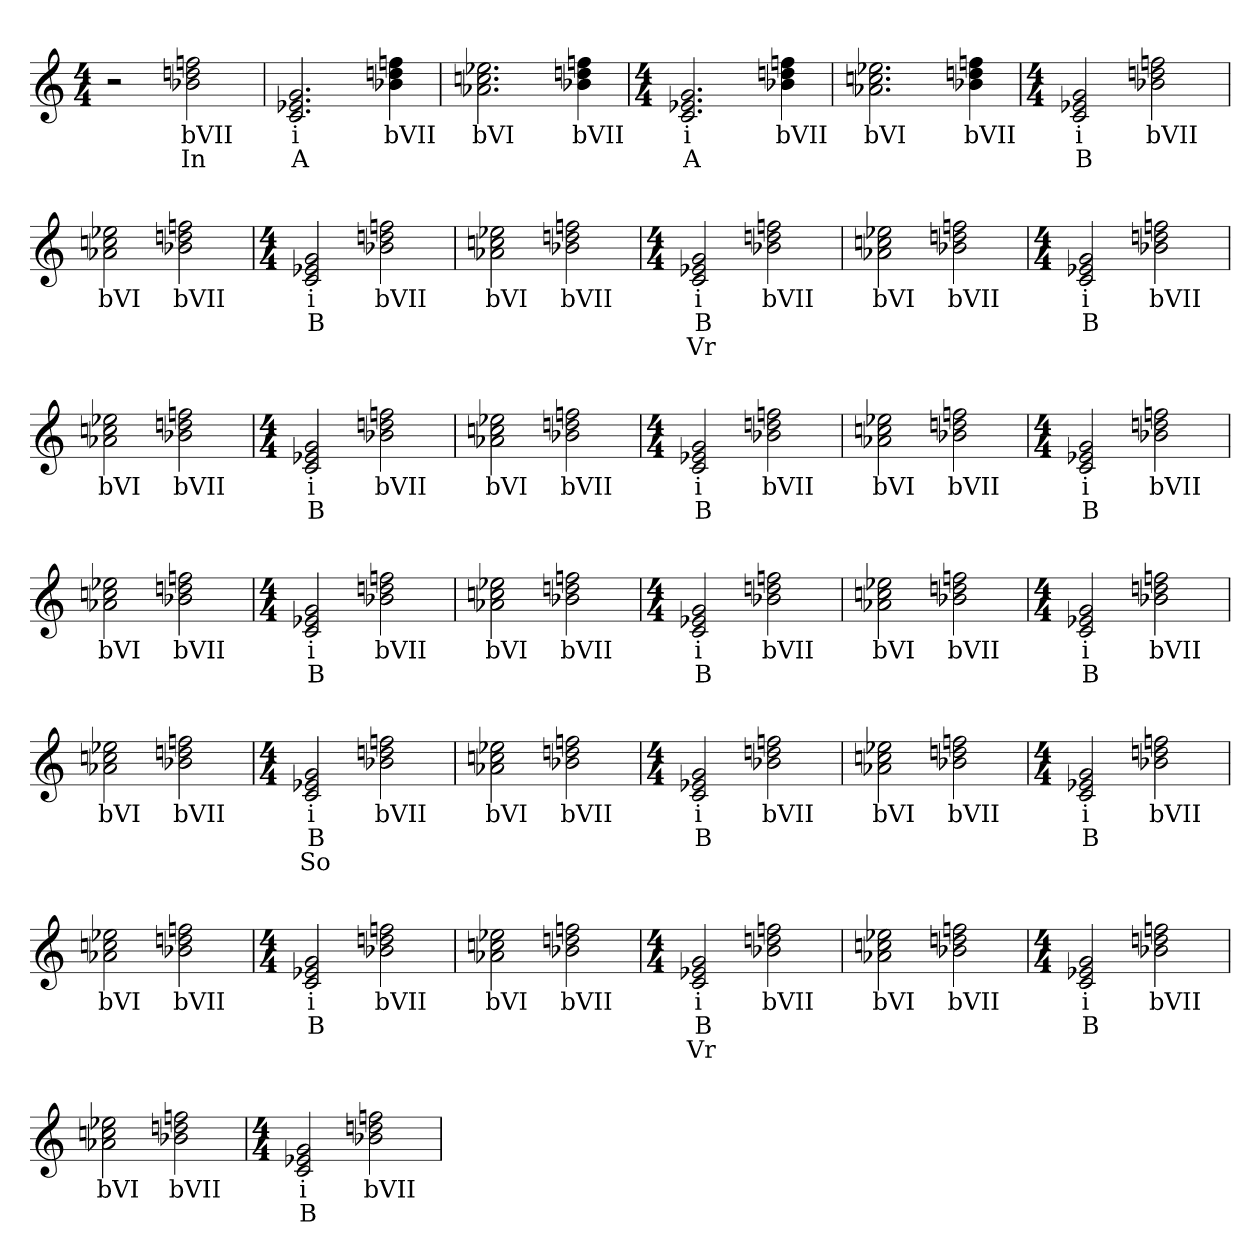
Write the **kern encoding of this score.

**kern	**text	**text	**text
*part1	*part1	*part1	*part1
*staff1	*staff1	*staff1	*staff1
*k[]	*	*	*
*C:	*	*	*
*M4/4	*	*	*
=	=	=	=
2r	.	.	.
2b-X 2ddn 2ffn	bVII	In	.
=	=	=	=
*k[]	*	*	*
*C:	*	*	*
2.c 2.e-X 2.g	i	A	.
4b-X 4ddn 4ffn	bVII	.	.
=	=	=	=
*k[]	*	*	*
*C:	*	*	*
2.a-X 2.ccn 2.ee-X	bVI	.	.
4b-X 4ddn 4ffn	bVII	.	.
=	=	=	=
*k[]	*	*	*
*C:	*	*	*
*M4/4	*	*	*
2.c 2.e-X 2.g	i	A	.
4b-X 4ddn 4ffn	bVII	.	.
=	=	=	=
*k[]	*	*	*
*C:	*	*	*
2.a-X 2.ccn 2.ee-X	bVI	.	.
4b-X 4ddn 4ffn	bVII	.	.
=	=	=	=
*k[]	*	*	*
*C:	*	*	*
*M4/4	*	*	*
2c 2e-X 2g	i	B	.
2b-X 2ddn 2ffn	bVII	.	.
=	=	=	=
*k[]	*	*	*
*C:	*	*	*
2a-X 2ccn 2ee-X	bVI	.	.
2b-X 2ddn 2ffn	bVII	.	.
=	=	=	=
*k[]	*	*	*
*C:	*	*	*
*M4/4	*	*	*
2c 2e-X 2g	i	B	.
2b-X 2ddn 2ffn	bVII	.	.
=	=	=	=
*k[]	*	*	*
*C:	*	*	*
2a-X 2ccn 2ee-X	bVI	.	.
2b-X 2ddn 2ffn	bVII	.	.
=	=	=	=
*k[]	*	*	*
*C:	*	*	*
*M4/4	*	*	*
2c 2e-X 2g	i	B	Vr
2b-X 2ddn 2ffn	bVII	.	.
=	=	=	=
*k[]	*	*	*
*C:	*	*	*
2a-X 2ccn 2ee-X	bVI	.	.
2b-X 2ddn 2ffn	bVII	.	.
=	=	=	=
*k[]	*	*	*
*C:	*	*	*
*M4/4	*	*	*
2c 2e-X 2g	i	B	.
2b-X 2ddn 2ffn	bVII	.	.
=	=	=	=
*k[]	*	*	*
*C:	*	*	*
2a-X 2ccn 2ee-X	bVI	.	.
2b-X 2ddn 2ffn	bVII	.	.
=	=	=	=
*k[]	*	*	*
*C:	*	*	*
*M4/4	*	*	*
2c 2e-X 2g	i	B	.
2b-X 2ddn 2ffn	bVII	.	.
=	=	=	=
*k[]	*	*	*
*C:	*	*	*
2a-X 2ccn 2ee-X	bVI	.	.
2b-X 2ddn 2ffn	bVII	.	.
=	=	=	=
*k[]	*	*	*
*C:	*	*	*
*M4/4	*	*	*
2c 2e-X 2g	i	B	.
2b-X 2ddn 2ffn	bVII	.	.
=	=	=	=
*k[]	*	*	*
*C:	*	*	*
2a-X 2ccn 2ee-X	bVI	.	.
2b-X 2ddn 2ffn	bVII	.	.
=	=	=	=
*k[]	*	*	*
*C:	*	*	*
*M4/4	*	*	*
2c 2e-X 2g	i	B	.
2b-X 2ddn 2ffn	bVII	.	.
=	=	=	=
*k[]	*	*	*
*C:	*	*	*
2a-X 2ccn 2ee-X	bVI	.	.
2b-X 2ddn 2ffn	bVII	.	.
=	=	=	=
*k[]	*	*	*
*C:	*	*	*
*M4/4	*	*	*
2c 2e-X 2g	i	B	.
2b-X 2ddn 2ffn	bVII	.	.
=	=	=	=
*k[]	*	*	*
*C:	*	*	*
2a-X 2ccn 2ee-X	bVI	.	.
2b-X 2ddn 2ffn	bVII	.	.
=	=	=	=
*k[]	*	*	*
*C:	*	*	*
*M4/4	*	*	*
2c 2e-X 2g	i	B	.
2b-X 2ddn 2ffn	bVII	.	.
=	=	=	=
*k[]	*	*	*
*C:	*	*	*
2a-X 2ccn 2ee-X	bVI	.	.
2b-X 2ddn 2ffn	bVII	.	.
=	=	=	=
*k[]	*	*	*
*C:	*	*	*
*M4/4	*	*	*
2c 2e-X 2g	i	B	.
2b-X 2ddn 2ffn	bVII	.	.
=	=	=	=
*k[]	*	*	*
*C:	*	*	*
2a-X 2ccn 2ee-X	bVI	.	.
2b-X 2ddn 2ffn	bVII	.	.
=	=	=	=
*k[]	*	*	*
*C:	*	*	*
*M4/4	*	*	*
2c 2e-X 2g	i	B	So
2b-X 2ddn 2ffn	bVII	.	.
=	=	=	=
*k[]	*	*	*
*C:	*	*	*
2a-X 2ccn 2ee-X	bVI	.	.
2b-X 2ddn 2ffn	bVII	.	.
=	=	=	=
*k[]	*	*	*
*C:	*	*	*
*M4/4	*	*	*
2c 2e-X 2g	i	B	.
2b-X 2ddn 2ffn	bVII	.	.
=	=	=	=
*k[]	*	*	*
*C:	*	*	*
2a-X 2ccn 2ee-X	bVI	.	.
2b-X 2ddn 2ffn	bVII	.	.
=	=	=	=
*k[]	*	*	*
*C:	*	*	*
*M4/4	*	*	*
2c 2e-X 2g	i	B	.
2b-X 2ddn 2ffn	bVII	.	.
=	=	=	=
*k[]	*	*	*
*C:	*	*	*
2a-X 2ccn 2ee-X	bVI	.	.
2b-X 2ddn 2ffn	bVII	.	.
=	=	=	=
*k[]	*	*	*
*C:	*	*	*
*M4/4	*	*	*
2c 2e-X 2g	i	B	.
2b-X 2ddn 2ffn	bVII	.	.
=	=	=	=
*k[]	*	*	*
*C:	*	*	*
2a-X 2ccn 2ee-X	bVI	.	.
2b-X 2ddn 2ffn	bVII	.	.
=	=	=	=
*k[]	*	*	*
*C:	*	*	*
*M4/4	*	*	*
2c 2e-X 2g	i	B	Vr
2b-X 2ddn 2ffn	bVII	.	.
=	=	=	=
*k[]	*	*	*
*C:	*	*	*
2a-X 2ccn 2ee-X	bVI	.	.
2b-X 2ddn 2ffn	bVII	.	.
=	=	=	=
*k[]	*	*	*
*C:	*	*	*
*M4/4	*	*	*
2c 2e-X 2g	i	B	.
2b-X 2ddn 2ffn	bVII	.	.
=	=	=	=
*k[]	*	*	*
*C:	*	*	*
2a-X 2ccn 2ee-X	bVI	.	.
2b-X 2ddn 2ffn	bVII	.	.
=	=	=	=
*k[]	*	*	*
*C:	*	*	*
*M4/4	*	*	*
2c 2e-X 2g	i	B	.
2b-X 2ddn 2ffn	bVII	.	.
=	=	=	=
*-	*-	*-	*-
